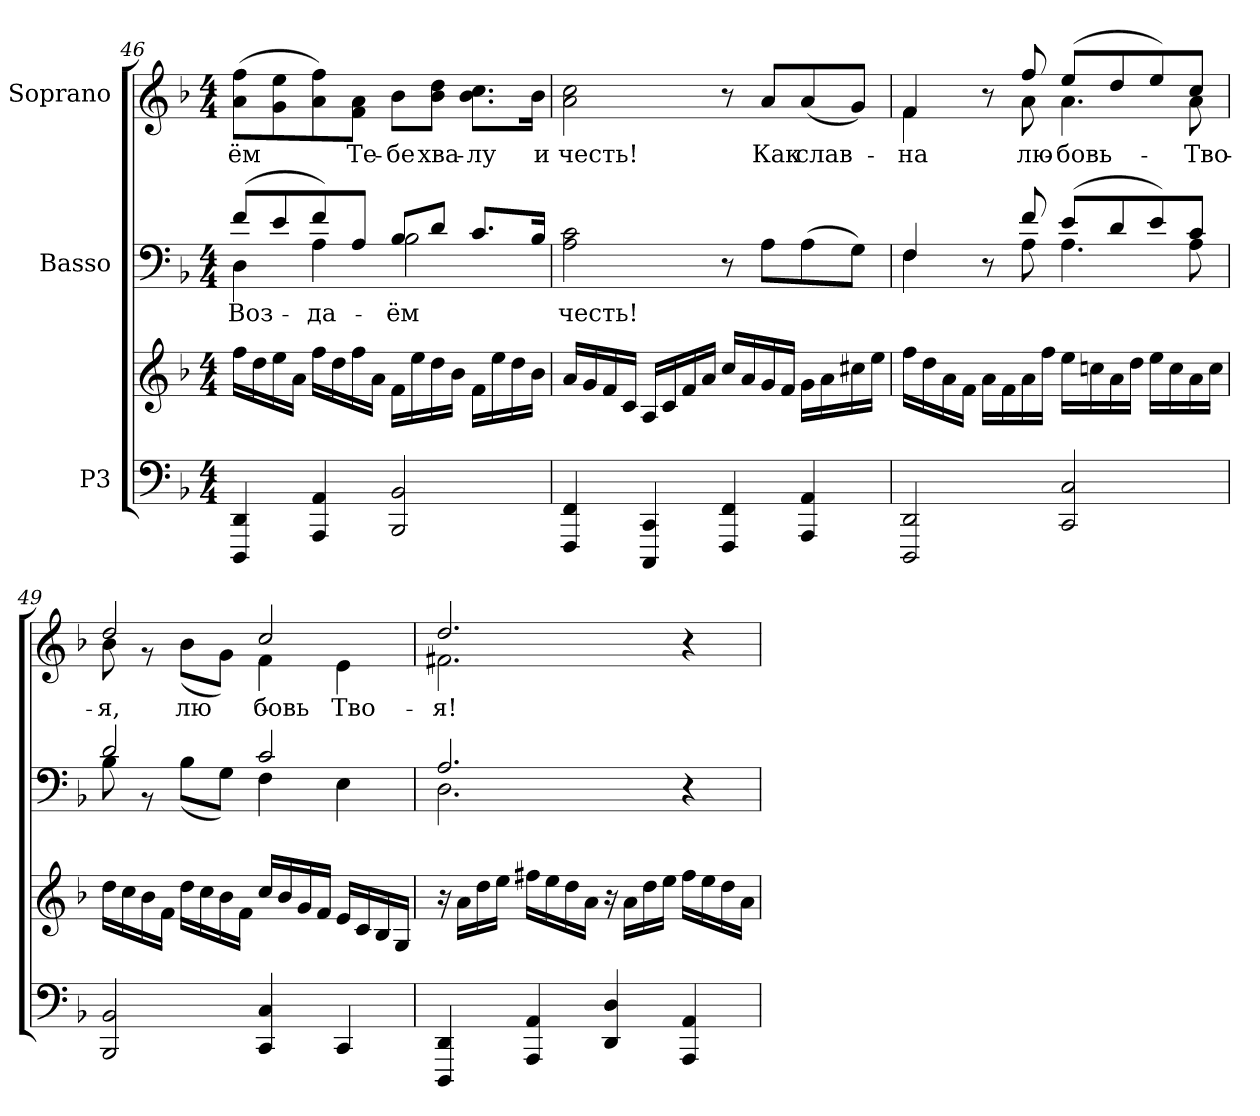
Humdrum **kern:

**kern	**kern	**kern	**text	**kern	**text
*part3	*part3	*part2	*part2	*part1	*part1
*staff4	*staff3	*staff2	*staff2	*staff1	*staff1
*I"P3	*	*I"Basso	*	*I"Soprano	*
*clefF4	*clefG2	*clefF4	*	*clefG2	*
*k[b-]	*k[b-]	*k[b-]	*	*k[b-]	*
*d:	*d:	*d:	*	*d:	*
*M4/4	*M4/4	*M4/4	*	*M4/4	*
=46	=46	=46	=46	=46	=46
*	*	*^	*	*	*
!	!	!	!	!LO:LY:b:color=#000000	!	!
!	!	!	!	!	!	!LO:LY:b:color=#000000
4DDDi/ 4DDi	16ffi\LL	(8fi/L	4Di\	Воз-	(8ai\ 8ffiL	-ём
.	16ddi\	.	.	.	.	.
.	16eei\	8ei/	.	.	8gi\ 8eei	.
.	16ai\JJ	.	.	.	.	.
!	!	!	!	!LO:LY:b:color=#000000	!	!
4AAAi/ 4AAi	16ffi\LL	8fi/)	4Ai\	-да-	8ai\ 8ffi)	.
.	16ddi\	.	.	.	.	.
!	!	!	!	!	!	!LO:LY:b:color=#000000
.	16ffi\	8Ai/J	.	.	8fi\ 8aiJ	Те-
.	16ai\JJ	.	.	.	.	.
!	!	!	!	!LO:LY:b:color=#000000	!	!
!	!	!	!	!	!	!LO:LY:b:color=#000000
2BBB-i/ 2BB-i	16fi\LL	8B-i/L	2B-i\	-ём	8b-i\L	-бе
.	16eei\	.	.	.	.	.
!	!	!	!	!	!	!LO:LY:b:color=#000000
.	16ddi\	8di/J	.	.	8b-i\ 8ddiJ	хва-
.	16b-i\JJ	.	.	.	.	.
!	!	!	!	!	!	!LO:LY:b:color=#000000
.	16fi\LL	8.ci/L	.	.	8.b-i\ 8.cciL	-лу
.	16eei\	.	.	.	.	.
.	16ddi\	.	.	.	.	.
!	!	!	!	!	!	!LO:LY:b:color=#000000
.	16b-i\JJ	16B-i/Jk	.	.	16b-i\Jk	и
*	*	*v	*v	*	*	*
=47	=47	=47	=47	=47	=47
!	!	!	!LO:LY:b:color=#000000	!	!
!	!	!	!	!	!LO:LY:b:color=#000000
4FFFi/ 4FFi	16ai/LL	2Ai\ 2ci	честь!	2ai\ 2cci	честь!
.	16gi/	.	.	.	.
.	16fi/	.	.	.	.
.	16ci/JJ	.	.	.	.
4CCCi/ 4CCi	16Ai/LL	.	.	.	.
.	16ci/	.	.	.	.
.	16fi/	.	.	.	.
.	16ai/JJ	.	.	.	.
4FFFi/ 4FFi	16cci/LL	8r	.	8r	.
.	16ai/	.	.	.	.
!	!	!	!	!	!LO:LY:b:color=#000000
.	16gi/	8Ai\L	.	8ai/L	Как
.	16fi/JJ	.	.	.	.
!	!	!	!	!	!LO:LY:b:color=#000000
4AAAi/ 4AAi	16gi\LL	(8Ai\	.	(8ai/	слав-
.	16ai\	.	.	.	.
.	16cc#Xi\	8Gi\J)	.	8gi/J)	.
.	16eei\JJ	.	.	.	.
!!LO:LB:g=z
=48	=48	=48	=48	=48	=48
*	*	*^	*	*	*
!	!	!	!	!	!	!LO:LY:b:color=#000000
*	*	*	*	*	*^	*
2DDDi/ 2DDi	16ffi\LL	4Fi/	4Fi\	.	4fi/	4fi\	-на
.	16ddi\	.	.	.	.	.	.
.	16ai\	.	.	.	.	.	.
.	16fi\JJ	.	.	.	.	.	.
.	16ai\LL	8r	8ryy	.	8r	8ryy	.
.	16fi\	.	.	.	.	.	.
!	!	!	!	!	!	!	!LO:LY:b:color=#000000
.	16ai\	8fi/	8Ai\	.	8ffi/	8ai\	лю-
.	16ffi\JJ	.	.	.	.	.	.
!	!	!	!	!	!	!	!LO:LY:b:color=#000000
2CCi/ 2Ci	16eei\LL	(8ei/L	4.Ai\	.	(8eei/L	4.ai\	-бовь-
.	16ccni\	.	.	.	.	.	.
.	16ai\	8di/	.	.	8ddi/	.	.
.	16ddi\JJ	.	.	.	.	.	.
.	16eei\LL	8ei/)	.	.	8eei/)	.	.
.	16cci\	.	.	.	.	.	.
!	!	!	!	!	!	!	!LO:LY:b:color=#000000
.	16ai\	8ci/J	8Ai\	.	8cci/J	8ai\	-Тво-
.	16cci\JJ	.	.	.	.	.	.
=49	=49	=49	=49	=49	=49	=49	=49
!	!	!	!	!	!	!	!LO:LY:b:color=#000000
!	!	!	!	!	!	!	!LO:LY:b:color=#000000
2BBB-i/ 2BB-i	16ddi\LL	2di/	8B-i\	.	2ddi/	8b-i\	я,
.	16cci\	.	.	.	.	.	.
.	16b-i\	.	8r	.	.	8r	.
.	16fi\JJ	.	.	.	.	.	.
!	!	!	!	!	!	!	!LO:LY:b:color=#000000
.	16ddi\LL	.	(8B-i\L	.	.	(8b-i\L	лю-
.	16cci\	.	.	.	.	.	.
.	16b-i\	.	8Gi\J)	.	.	8gi\J)	.
.	16fi\JJ	.	.	.	.	.	.
!	!	!	!	!	!	!	!LO:LY:b:color=#000000
!	!	!	!	!	!	!	!LO:LY:b:color=#000000
4CCi/ 4Ci	16cci/LL	2ci/	4Fi\	.	2cci/	4fi\	-бовь
.	16b-i/	.	.	.	.	.	.
.	16gi/	.	.	.	.	.	.
.	16fi/JJ	.	.	.	.	.	.
!	!	!	!	!	!	!	!LO:LY:b:color=#000000
4CCi/	16ei/LL	.	4Ei\	.	.	4ei\	Тво-
.	16ci/	.	.	.	.	.	.
.	16B-i/	.	.	.	.	.	.
.	16Gi/JJ	.	.	.	.	.	.
=50	=50	=50	=50	=50	=50	=50	=50
!	!	!	!	!	!	!	!LO:LY:b:color=#000000
!	!	!	!	!	!	!	!LO:LY:b:color=#000000
4DDDi/ 4DDi	16r	2.Ai/	2.Di\	.	2.ddi/	2.f#Xi\	я!
.	16ai\LL	.	.	.	.	.	.
.	16ddi\	.	.	.	.	.	.
.	16eei\JJ	.	.	.	.	.	.
4AAAi/ 4AAi	16ff#Xi\LL	.	.	.	.	.	.
.	16eei\	.	.	.	.	.	.
.	16ddi\	.	.	.	.	.	.
.	16ai\JJ	.	.	.	.	.	.
4DDi/ 4Di	16r	.	.	.	.	.	.
.	16ai\LL	.	.	.	.	.	.
.	16ddi\	.	.	.	.	.	.
.	16eei\JJ	.	.	.	.	.	.
4AAAi/ 4AAi	16ff#i\LL	4r	4ryy	.	4r	4ryy	.
.	16eei\	.	.	.	.	.	.
.	16ddi\	.	.	.	.	.	.
.	16ai\JJ	.	.	.	.	.	.
*	*	*v	*v	*	*	*	*
*	*	*	*	*v	*v	*
=	=	=	=	=	=
*-	*-	*-	*-	*-	*-
